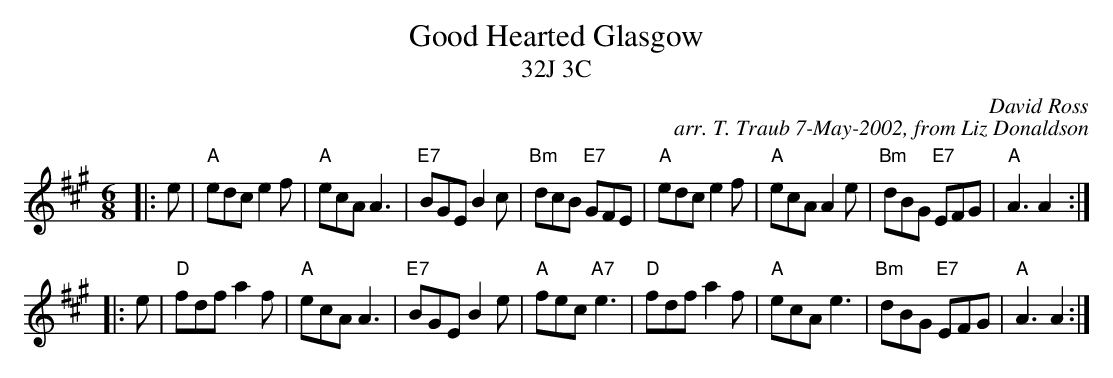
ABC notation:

X:1
T:Good Hearted Glasgow
T:32J 3C
C:David Ross
C:arr. T. Traub 7-May-2002, from Liz Donaldson
M:6/8
K:A
L: 1/8
|: e|"A"edc e2 f|"A"ecA A3| "E7"BGE B2 c|"Bm"dcB "E7"GFE|\
  "A"edc e2 f|"A"ecA A2 e| "Bm"dBG "E7"EFG|"A"A3 A2 :|
|: e|"D"fdf a2 f|"A"ecA A3|"E7"BGE B2 e|"A"fec "A7"e3| \
  "D"fdf a2 f|"A"ecA e3|"Bm"dBG "E7"EFG|"A"A3 A2 :|
